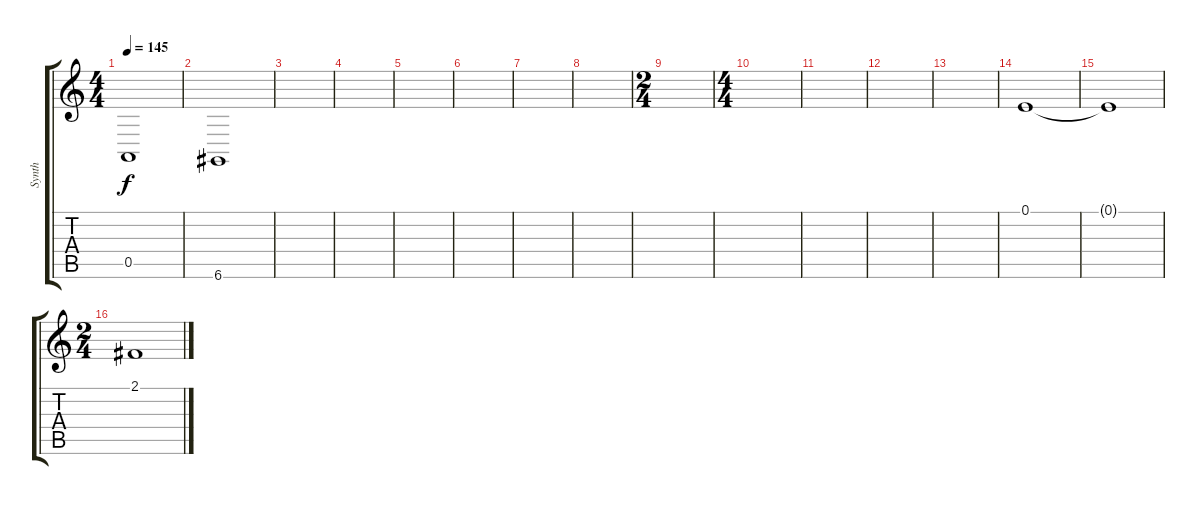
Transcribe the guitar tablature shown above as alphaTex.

\track ("Synth" "Synth") {instrument pad8sweep}
\staff {score tabs}
\tuning (E4 B3 G3 D3 A2 D2) {hide}
\ts (4 4)
\tempo 145
\clef g2
\ks c
0.5.1{dy f volume 13} |
6.6.1 |
|
|
|
|
|
|
\ts (2 4)
|
\ts (4 4)
|
|
|
|
0.1.1{volume 8} |
0.1{t}.1 |
\ts (2 4)
2.1.1
